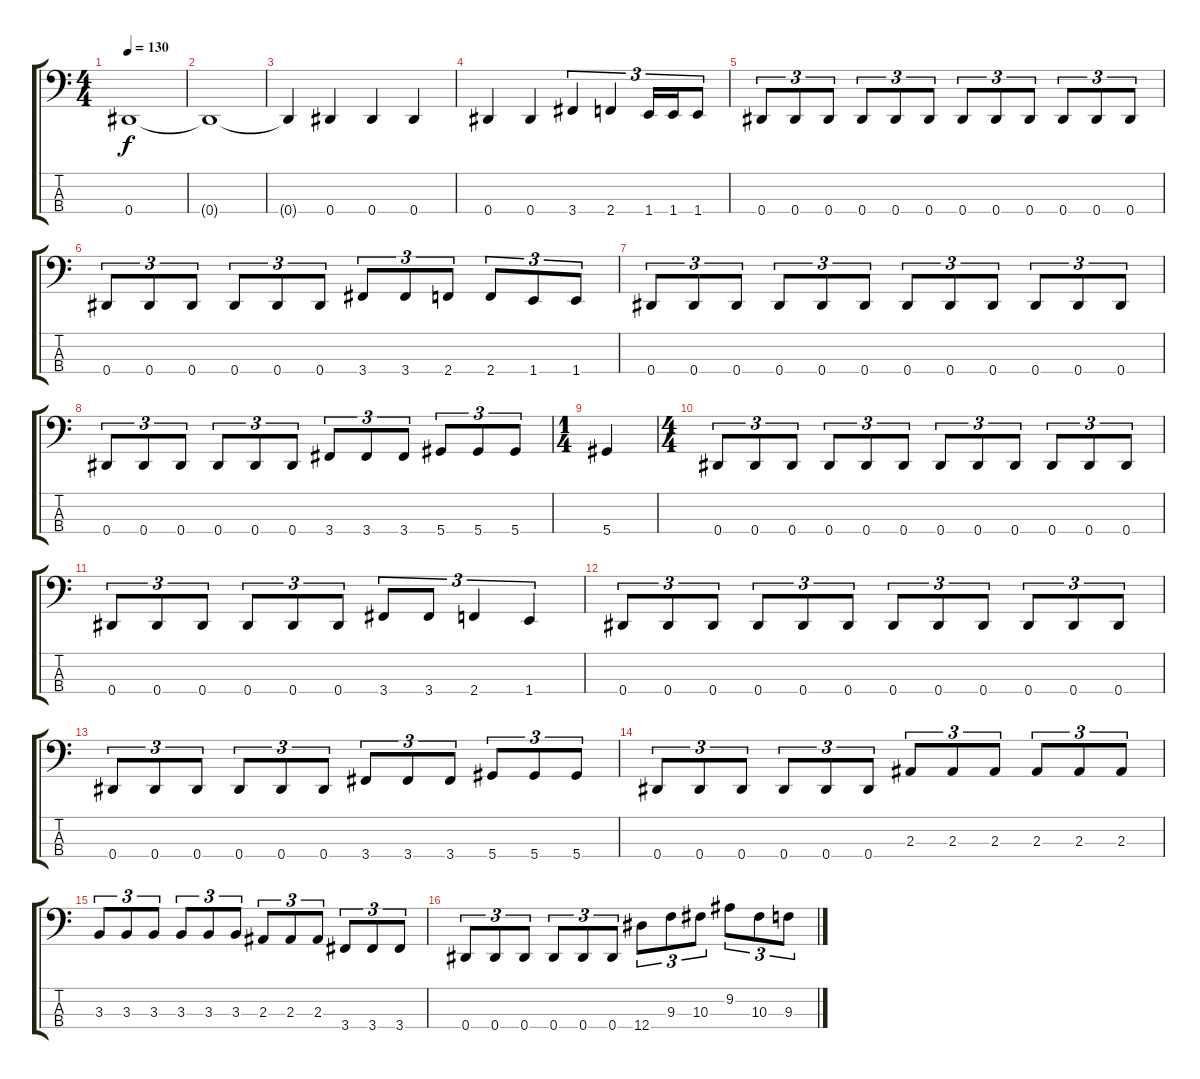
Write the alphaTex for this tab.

\track "" {instrument electricbasspick}
\staff {score tabs}
\tuning (Gb2 Db2 Ab1 Eb1) {hide}
\ts (4 4)
\tempo 130
\clef f4
\ks c
0.4{t}.1{dy f} |
0.4{t}.1 |
0.4{t}.4 0.4.4 0.4.4 0.4.4 |
0.4.4 0.4.4 3.4.4{tu (3 2)} 2.4.4{tu (3 2)} 1.4.16{tu (3 2)} 1.4.16{tu (3 2)} 1.4.8{tu (3 2)} |
0.4.8{tu (3 2)} 0.4.8{tu (3 2)} 0.4.8{tu (3 2)} 0.4.8{tu (3 2)} 0.4.8{tu (3 2)} 0.4.8{tu (3 2)} 0.4.8{tu (3 2)} 0.4.8{tu (3 2)} 0.4.8{tu (3 2)} 0.4.8{tu (3 2)} 0.4.8{tu (3 2)} 0.4.8{tu (3 2)} |
0.4.8{tu (3 2)} 0.4.8{tu (3 2)} 0.4.8{tu (3 2)} 0.4.8{tu (3 2)} 0.4.8{tu (3 2)} 0.4.8{tu (3 2)} 3.4.8{tu (3 2)} 3.4.8{tu (3 2)} 2.4.8{tu (3 2)} 2.4.8{tu (3 2)} 1.4.8{tu (3 2)} 1.4.8{tu (3 2)} |
0.4.8{tu (3 2)} 0.4.8{tu (3 2)} 0.4.8{tu (3 2)} 0.4.8{tu (3 2)} 0.4.8{tu (3 2)} 0.4.8{tu (3 2)} 0.4.8{tu (3 2)} 0.4.8{tu (3 2)} 0.4.8{tu (3 2)} 0.4.8{tu (3 2)} 0.4.8{tu (3 2)} 0.4.8{tu (3 2)} |
0.4.8{tu (3 2)} 0.4.8{tu (3 2)} 0.4.8{tu (3 2)} 0.4.8{tu (3 2)} 0.4.8{tu (3 2)} 0.4.8{tu (3 2)} 3.4.8{tu (3 2)} 3.4.8{tu (3 2)} 3.4.8{tu (3 2)} 5.4.8{tu (3 2)} 5.4.8{tu (3 2)} 5.4.8{tu (3 2)} |
\ts (1 4)
5.4.4 |
\ts (4 4)
0.4.8{tu (3 2)} 0.4.8{tu (3 2)} 0.4.8{tu (3 2)} 0.4.8{tu (3 2)} 0.4.8{tu (3 2)} 0.4.8{tu (3 2)} 0.4.8{tu (3 2)} 0.4.8{tu (3 2)} 0.4.8{tu (3 2)} 0.4.8{tu (3 2)} 0.4.8{tu (3 2)} 0.4.8{tu (3 2)} |
0.4.8{tu (3 2)} 0.4.8{tu (3 2)} 0.4.8{tu (3 2)} 0.4.8{tu (3 2)} 0.4.8{tu (3 2)} 0.4.8{tu (3 2)} 3.4.8{tu (3 2)} 3.4.8{tu (3 2)} 2.4.4{tu (3 2)} 1.4.4{tu (3 2)} |
0.4.8{tu (3 2)} 0.4.8{tu (3 2)} 0.4.8{tu (3 2)} 0.4.8{tu (3 2)} 0.4.8{tu (3 2)} 0.4.8{tu (3 2)} 0.4.8{tu (3 2)} 0.4.8{tu (3 2)} 0.4.8{tu (3 2)} 0.4.8{tu (3 2)} 0.4.8{tu (3 2)} 0.4.8{tu (3 2)} |
0.4.8{tu (3 2)} 0.4.8{tu (3 2)} 0.4.8{tu (3 2)} 0.4.8{tu (3 2)} 0.4.8{tu (3 2)} 0.4.8{tu (3 2)} 3.4.8{tu (3 2)} 3.4.8{tu (3 2)} 3.4.8{tu (3 2)} 5.4.8{tu (3 2)} 5.4.8{tu (3 2)} 5.4.8{tu (3 2)} |
0.4.8{tu (3 2)} 0.4.8{tu (3 2)} 0.4.8{tu (3 2)} 0.4.8{tu (3 2)} 0.4.8{tu (3 2)} 0.4.8{tu (3 2)} 2.3.8{tu (3 2)} 2.3.8{tu (3 2)} 2.3.8{tu (3 2)} 2.3.8{tu (3 2)} 2.3.8{tu (3 2)} 2.3.8{tu (3 2)} |
3.3.8{tu (3 2)} 3.3.8{tu (3 2)} 3.3.8{tu (3 2)} 3.3.8{tu (3 2)} 3.3.8{tu (3 2)} 3.3.8{tu (3 2)} 2.3.8{tu (3 2)} 2.3.8{tu (3 2)} 2.3.8{tu (3 2)} 3.4.8{tu (3 2)} 3.4.8{tu (3 2)} 3.4.8{tu (3 2)} |
0.4.8{tu (3 2)} 0.4.8{tu (3 2)} 0.4.8{tu (3 2)} 0.4.8{tu (3 2)} 0.4.8{tu (3 2)} 0.4.8{tu (3 2)} 12.4.8{tu (3 2)} 9.3.8{tu (3 2)} 10.3.8{tu (3 2)} 9.2.8{tu (3 2)} 10.3.8{tu (3 2)} 9.3.8{tu (3 2)}
